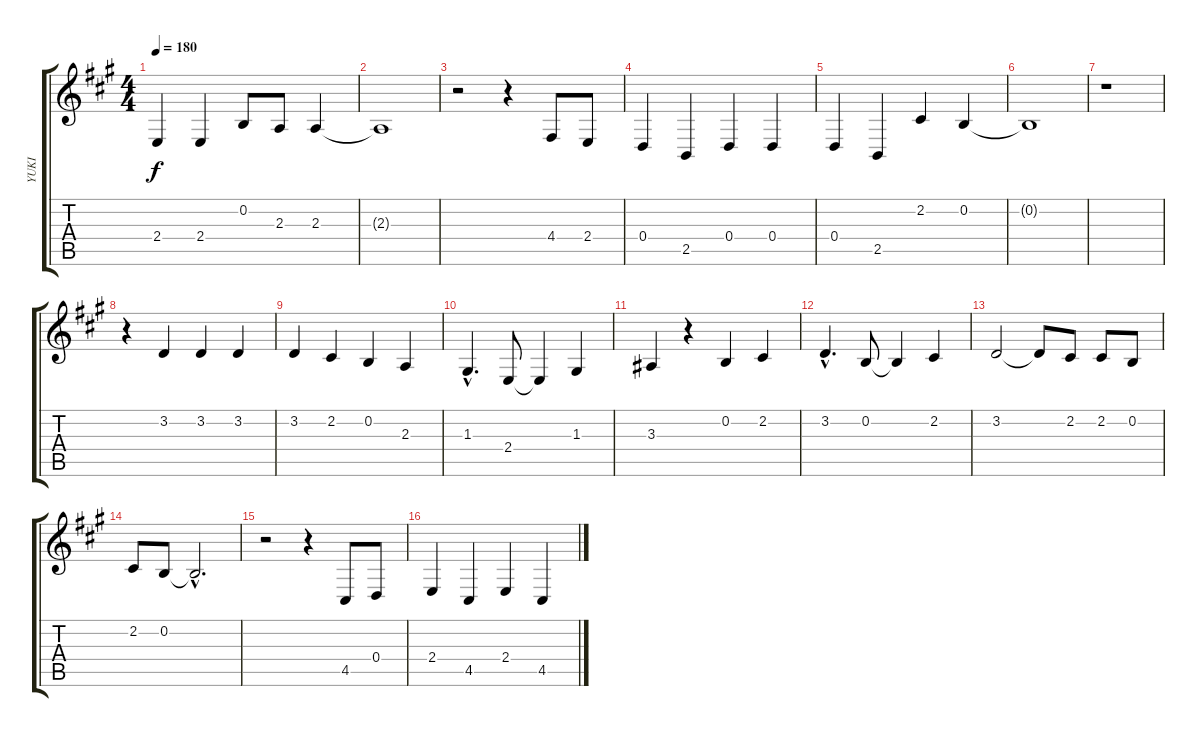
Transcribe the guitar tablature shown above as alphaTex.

\track ("YUKI" "YUKI") {instrument sopranosax}
\staff {score tabs}
\tuning (E4 B3 G3 D3 A2 E2) {hide}
\ts (4 4)
\tempo 180
\clef g2
\ks a
2.4.4{dy f} 2.4.4 0.2.8 2.3.8 2.3.4 |
2.3{t}.1 |
r.2 r.4 4.4.8 2.4.8 |
0.4.4 2.5.4 0.4.4 0.4.4 |
0.4.4 2.5.4 2.2.4 0.2.4 |
0.2{t}.1 |
r.1 |
r.4 3.2.4 3.2.4 3.2.4 |
3.2.4 2.2.4 0.2.4 2.3.4 |
1.3{hac}.4{d} 2.4.8 2.4{t}.4 1.3.4 |
3.3.4 r.4 0.2.4 2.2.4 |
3.2{hac}.4{d} 0.2.8 0.2{t}.4 2.2.4 |
3.2.2 3.2{t}.8 2.2.8 2.2.8 0.2.8 |
2.2.8 0.2.8 0.2{hac t}.2{d} |
r.2 r.4 4.5.8 0.4.8 |
2.4.4 4.5.4 2.4.4 4.5.4
